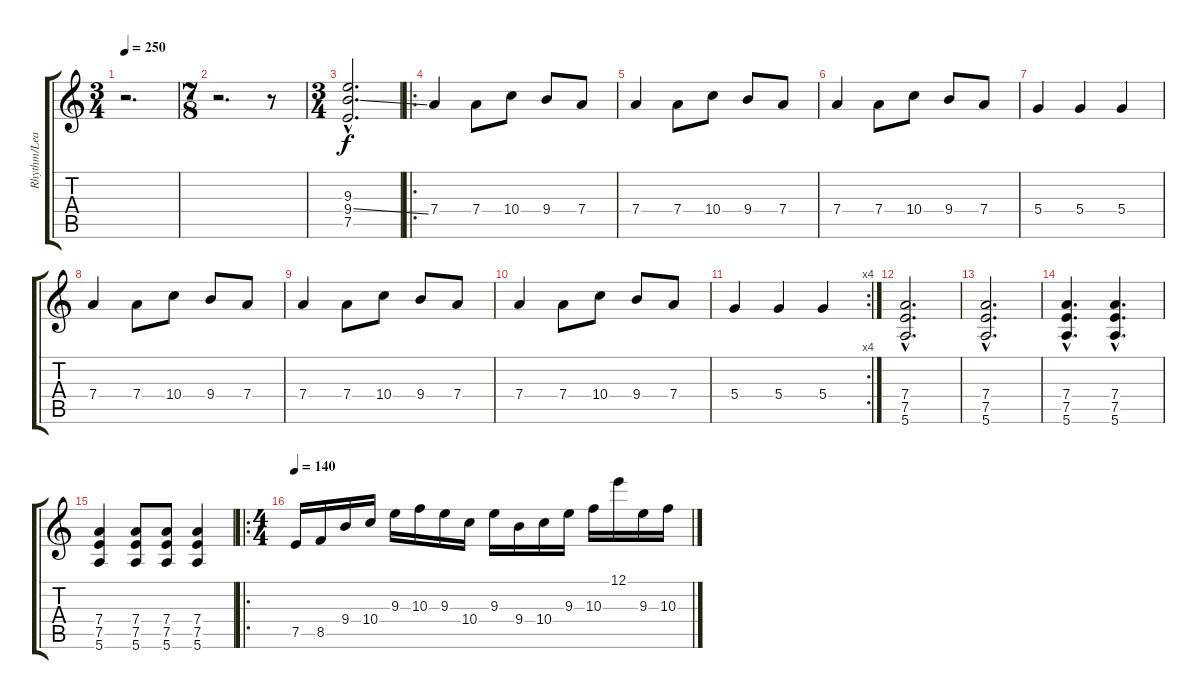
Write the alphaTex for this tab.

\track ("Rhythm/Lead" "Rhythm/Lea") {instrument distortionguitar}
\staff {score tabs}
\tuning (E4 B3 G3 D3 A2 E2) {hide}
\ts (3 4)
\tempo 250
\clef g2
\ks c
r.2{d dy f} |
\ts (7 8)
r.2{d} r.8 |
\ts (3 4)
(9.3{hac} 9.4{ss hac} 7.5{hac}).2{d} |
\ro
7.4.4 7.4.8 10.4.8 9.4.8 7.4.8 |
7.4.4 7.4.8 10.4.8 9.4.8 7.4.8 |
7.4.4 7.4.8 10.4.8 9.4.8 7.4.8 |
5.4.4 5.4.4 5.4.4 |
7.4.4 7.4.8 10.4.8 9.4.8 7.4.8 |
7.4.4 7.4.8 10.4.8 9.4.8 7.4.8 |
7.4.4 7.4.8 10.4.8 9.4.8 7.4.8 |
\rc 4
5.4.4 5.4.4 5.4.4 |
(7.4{hac} 7.5{hac} 5.6{hac}).2{d instrument distortionguitar} |
(7.4{hac} 7.5{hac} 5.6{hac}).2{d} |
(7.4{hac} 7.5{hac} 5.6{hac}).4{d} (7.4{hac} 7.5{hac} 5.6{hac}).4{d} |
(7.4 7.5 5.6).4 (7.4 7.5 5.6).8 (7.4 7.5 5.6).8 (7.4 7.5 5.6).4 |
\ro
\ts (4 4)
\tempo 140
7.5.16 8.5.16 9.4.16 10.4.16 9.3.16 10.3.16 9.3.16 10.4.16 9.3.16 9.4.16 10.4.16 9.3.16 10.3.16 12.1.16 9.3.16 10.3.16
